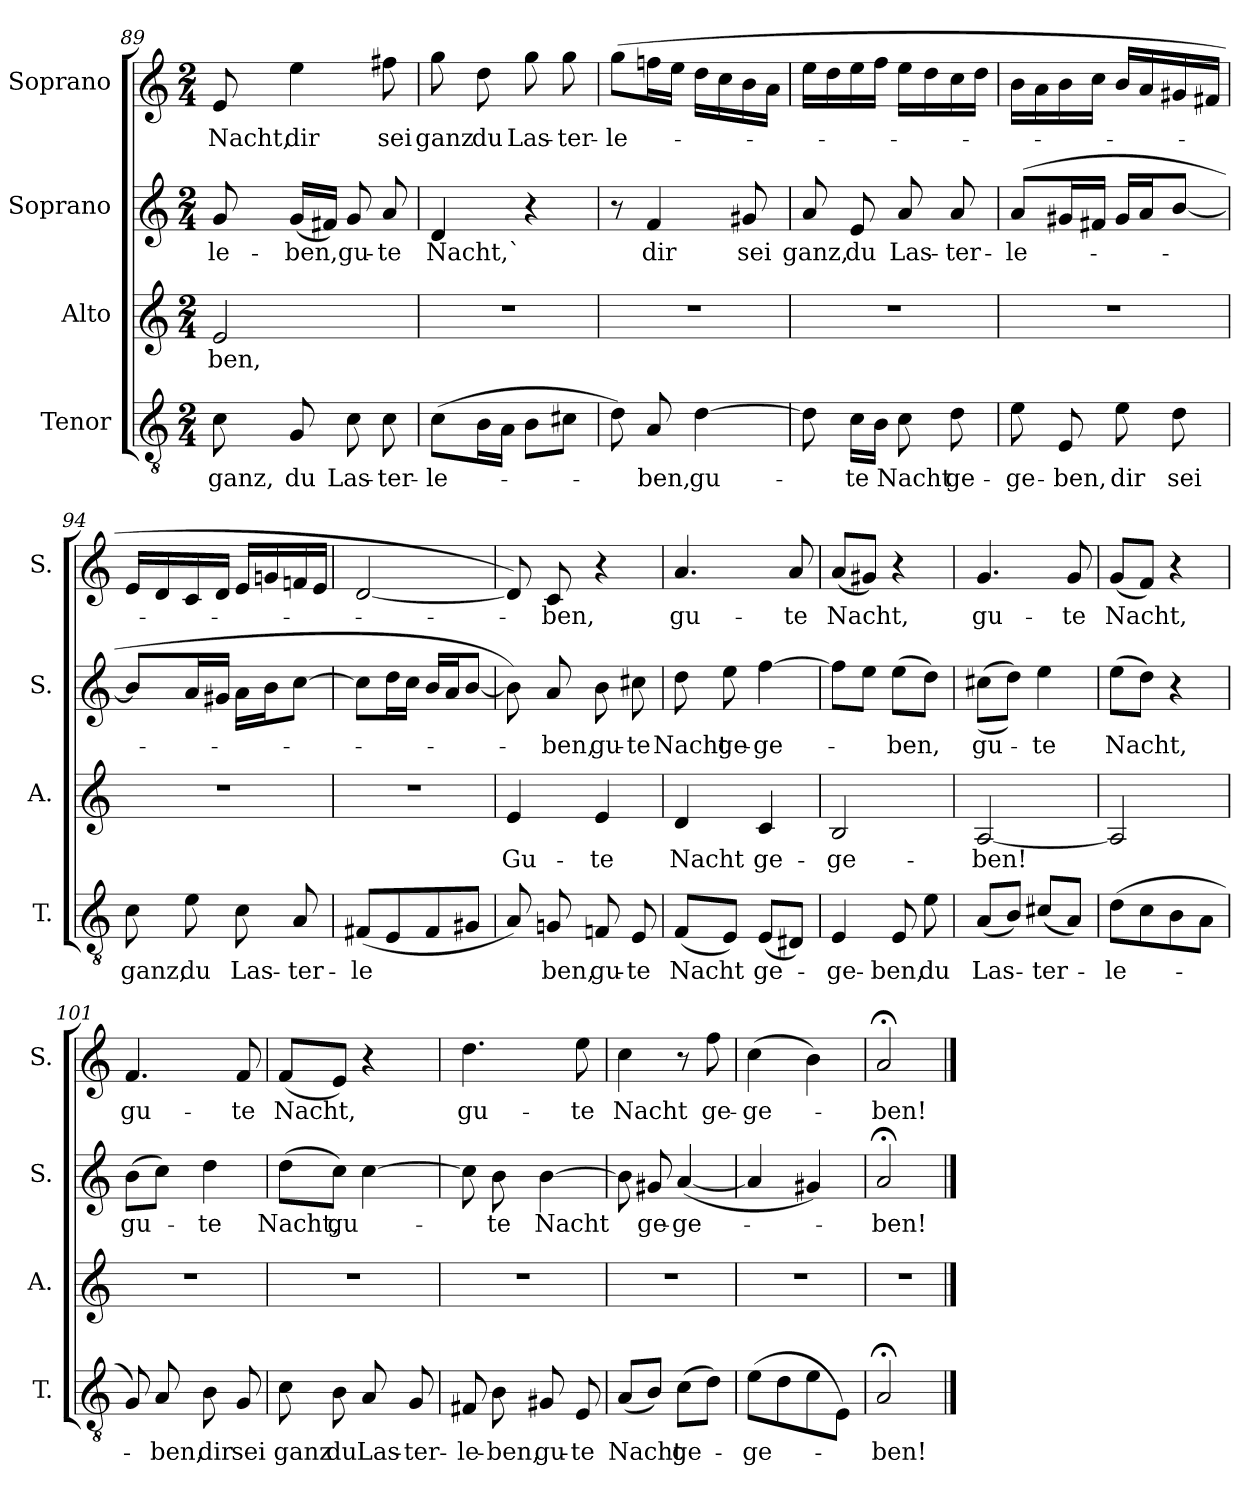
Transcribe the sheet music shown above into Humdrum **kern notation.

**kern	**text	**kern	**text	**kern	**text	**kern	**text
*part4	*part4	*part3	*part3	*part2	*part2	*part1	*part1
*staff4	*staff4	*staff3	*staff3	*staff2	*staff2	*staff1	*staff1
*I"Tenor	*	*I"Alto	*	*I"Soprano	*	*I"Soprano	*
*I'T.	*	*I'A.	*	*I'S.	*	*I'S.	*
*clefGv2	*	*clefG2	*	*clefG2	*	*clefG2	*
*k[]	*	*k[]	*	*k[]	*	*k[]	*
*M2/4	*	*M2/4	*	*M2/4	*	*M2/4	*
=89	=89	=89	=89	=89	=89	=89	=89
!	!LO:LY:b	!	!LO:LY:b	!	!LO:LY:b	!	!LO:LY:b
8c\	ganz,	2e/	-ben,	8g/	-le-	8e/	Nacht,
!	!LO:LY:b	!	!	!	!LO:LY:b	!	!LO:LY:b
8G/	du	.	.	(<16g/LL	-ben,	4ee\	dir
.	.	.	.	16f#X/JJ)	.	.	.
!	!LO:LY:b	!	!	!	!LO:LY:b	!	!
8c\	Las-	.	.	8g/	gu-	.	.
!	!LO:LY:b	!	!	!	!LO:LY:b	!	!LO:LY:b
8c\	-ter-	.	.	8a/	-te	8ff#X\	sei
=90	=90	=90	=90	=90	=90	=90	=90
!	!LO:LY:b	!	!	!	!LO:LY:b	!	!LO:LY:b
(>8c\L	-le-	2r	.	4d/	Nacht,`	8gg\	ganz
!	!	!	!	!	!	!	!LO:LY:b
16B\L	.	.	.	.	.	8dd\	du
16A\JJ	.	.	.	.	.	.	.
!	!	!	!	!	!	!	!LO:LY:b
8B\L	.	.	.	4r	.	8gg\	Las-
!	!	!	!	!	!	!	!LO:LY:b
8c#X\J	.	.	.	.	.	8gg\	-ter-
!!LO:LB:g=z
=91	=91	=91	=91	=91	=91	=91	=91
!	!	!	!	!	!	!	!LO:LY:b
8d\)	.	2r	.	8r	.	(>8gg\L	-le-
!	!LO:LY:b	!	!	!	!LO:LY:b	!	!
8A/	-ben,	.	.	4f/	dir	16ffn\L	.
.	.	.	.	.	.	16ee\JJ	.
!	!LO:LY:b	!	!	!	!	!	!
[4d\	gu-	.	.	.	.	16dd\LL	.
.	.	.	.	.	.	16cc\	.
!	!	!	!	!	!LO:LY:b	!	!
.	.	.	.	8g#X/	sei	16b\	.
.	.	.	.	.	.	16a\JJ	.
=92	=92	=92	=92	=92	=92	=92	=92
!	!	!	!	!	!LO:LY:b	!	!
8d\]	.	2r	.	8a/	ganz,	16ee\LL	.
.	.	.	.	.	.	16dd\	.
!	!LO:LY:b	!	!	!	!LO:LY:b	!	!
16c\LL	-te	.	.	8e/	du	16ee\	.
16B\JJ	.	.	.	.	.	16ff\JJ	.
!	!LO:LY:b	!	!	!	!LO:LY:b	!	!
8c\	Nacht	.	.	8a/	Las-	16ee\LL	.
.	.	.	.	.	.	16dd\	.
!	!LO:LY:b	!	!	!	!LO:LY:b	!	!
8d\	ge-	.	.	8a/	-ter-	16cc\	.
.	.	.	.	.	.	16dd\JJ	.
=93	=93	=93	=93	=93	=93	=93	=93
!	!LO:LY:b	!	!	!	!LO:LY:b	!	!
8e\	-ge-	2r	.	(>8a/L	-le-	16b\LL	.
.	.	.	.	.	.	16a\	.
!	!LO:LY:b	!	!	!	!	!	!
8E/	-ben,	.	.	16g#X/L	.	16b\	.
.	.	.	.	16f#X/JJ	.	16cc\JJ	.
!	!LO:LY:b	!	!	!	!	!	!
8e\	dir	.	.	16g#/LL	.	16b/LL	.
.	.	.	.	16a/J	.	16a/	.
!	!LO:LY:b	!	!	!	!	!	!
8d\	sei	.	.	[8b/J	.	16g#X/	.
.	.	.	.	.	.	16f#X/JJ	.
=94	=94	=94	=94	=94	=94	=94	=94
!	!LO:LY:b	!	!	!	!	!	!
8c\	ganz,	2r	.	8b/L]	.	16e/LL	.
.	.	.	.	.	.	16d/	.
!	!LO:LY:b	!	!	!	!	!	!
8e\	du	.	.	16a/L	.	16c/	.
.	.	.	.	16g#X/JJ	.	16d/JJ	.
!	!LO:LY:b	!	!	!	!	!	!
8c\	Las-	.	.	16a\LL	.	16e/LL	.
.	.	.	.	16b\J	.	16gn/	.
!	!LO:LY:b	!	!	!	!	!	!
8A/	-ter-	.	.	[8cc\J	.	16fn/	.
.	.	.	.	.	.	16e/JJ	.
=95	=95	=95	=95	=95	=95	=95	=95
!	!LO:LY:b	!	!	!	!	!	!
(<8F#X/L	-le-	2r	.	8cc\L]	.	[2d/	.
8E/	.	.	.	16dd\L	.	.	.
.	.	.	.	16cc\JJ	.	.	.
8F#/	.	.	.	16b/LL	.	.	.
.	.	.	.	16a/J	.	.	.
8G#X/J	.	.	.	[8b/J	.	.	.
=96	=96	=96	=96	=96	=96	=96	=96
!	!LO:LY:b	!	!LO:LY:b	!	!	!	!
8A/)	-	4e/	Gu-	8b\])	.	8d/])	.
!	!LO:LY:b	!	!	!	!LO:LY:b	!	!LO:LY:b
8Gn/	ben,	.	.	8a/	-ben,	8c/	-ben,
!	!LO:LY:b	!	!LO:LY:b	!	!LO:LY:b	!	!
8Fn/	gu-	4e/	-te	8b\	gu-	4r	.
!	!LO:LY:b	!	!	!	!LO:LY:b	!	!
8E/	-te	.	.	8cc#X\	-te	.	.
!!LO:LB:g=z
=97	=97	=97	=97	=97	=97	=97	=97
!	!LO:LY:b	!	!LO:LY:b	!	!LO:LY:b	!	!LO:LY:b
(<8F/L	Nacht	4d/	Nacht	8dd\	Nacht	4.a/	gu-
!	!	!	!	!	!LO:LY:b	!	!
8E/J)	.	.	.	8ee\	ge-	.	.
!	!LO:LY:b	!	!LO:LY:b	!	!LO:LY:b	!	!
(<8E/L	ge-	4c/	ge-	[4ff\	-ge-	.	.
!	!	!	!	!	!	!	!LO:LY:b
8D#X/J)	.	.	.	.	.	8a/	-te
=98	=98	=98	=98	=98	=98	=98	=98
!	!LO:LY:b	!	!LO:LY:b	!	!	!	!LO:LY:b
4E/	-ge-	2B/	-ge-	8ff\L]	.	(<8a/L	Nacht,
.	.	.	.	8ee\J	.	8g#X/J)	.
!	!LO:LY:b	!	!	!	!LO:LY:b	!	!
8E/	-ben,	.	.	(>8ee\L	-ben,	4r	.
!	!LO:LY:b	!	!	!	!	!	!
8e\	du	.	.	8dd\J)	.	.	.
=99	=99	=99	=99	=99	=99	=99	=99
!	!LO:LY:b	!	!LO:LY:b	!	!LO:LY:b	!	!LO:LY:b
(<8A/L	Las-	[2A/	-ben!	(>(>8cc#X\L	gu-	4.g/	gu-
8B/J)	.	.	.	8dd\J))	.	.	.
!	!LO:LY:b	!	!	!	!LO:LY:b	!	!
(<8c#X/L	-ter-	.	.	4ee\	-te	.	.
!	!	!	!	!	!	!	!LO:LY:b
8A/J)	.	.	.	.	.	8g/	-te
=100	=100	=100	=100	=100	=100	=100	=100
!	!LO:LY:b	!	!	!	!LO:LY:b	!	!LO:LY:b
(>8d\L	-le-	2A/]	.	(>8ee\L	Nacht,	(<8g/L	Nacht,
8c\	.	.	.	8dd\J)	.	8f/J)	.
8B\	.	.	.	4r	.	4r	.
8A\J	.	.	.	.	.	.	.
=101	=101	=101	=101	=101	=101	=101	=101
!	!	!	!	!	!LO:LY:b	!	!LO:LY:b
8G/)	.	2r	.	(>8b\L	gu-	4.f/	gu-
!	!LO:LY:b	!	!	!	!	!	!
8A/	-ben,	.	.	8cc\J)	.	.	.
!	!LO:LY:b	!	!	!	!LO:LY:b	!	!
8B\	dir	.	.	4dd\	-te	.	.
!	!LO:LY:b	!	!	!	!	!	!LO:LY:b
8G/	sei	.	.	.	.	8f/	-te
=102	=102	=102	=102	=102	=102	=102	=102
!	!LO:LY:b	!	!	!	!LO:LY:b	!	!LO:LY:b
8c\	ganz	2r	.	(>8dd\L	Nacht,	(<8f/L	Nacht,
!	!LO:LY:b	!	!	!	!LO:LY:b	!	!
8B\	du	.	.	8cc\J)	gu-	8e/J)	.
!	!LO:LY:b	!	!	!	!	!	!
8A/	Las-	.	.	[4cc\	.	4r	.
!	!LO:LY:b	!	!	!	!	!	!
8G/	-ter-	.	.	.	.	.	.
=103	=103	=103	=103	=103	=103	=103	=103
!	!LO:LY:b	!	!	!	!	!	!LO:LY:b
8F#X/	-le-	2r	.	8cc\]	.	4.dd\	gu-
!	!LO:LY:b	!	!	!	!LO:LY:b	!	!
8B\	-ben,	.	.	8b\	-te	.	.
!	!LO:LY:b	!	!	!	!LO:LY:b	!	!
8G#X/	gu-	.	.	[4b\	Nacht	.	.
!	!LO:LY:b	!	!	!	!	!	!LO:LY:b
8E/	-te	.	.	.	.	8ee\	-te
=104	=104	=104	=104	=104	=104	=104	=104
!	!LO:LY:b	!	!	!	!	!	!LO:LY:b
(<8A/L	Nacht	2r	.	8b\]	.	4cc\	Nacht
!	!	!	!	!	!LO:LY:b	!	!
8B/J)	.	.	.	8g#X/	ge-	.	.
*	*	*	*	*	*	*MM50	*
!	!LO:LY:b	!	!	!	!LO:LY:b	!	!
(>8c\L	ge-	.	.	(<[4a/	-ge-	8r	.
!	!	!	!	!	!	!	!LO:LY:b
8d\J)	.	.	.	.	.	8ff\	ge-
!!LO:PB:g=z
=105	=105	=105	=105	=105	=105	=105	=105
*	*	*	*	*	*	*MM47	*
!	!LO:LY:b	!	!	!	!	!	!LO:LY:b
*	*	*	*	*	*	*^	*
(>8e\L	-ge-	2r	.	4a/]	.	(>4cc\	8ryy	-ge-
*	*	*	*	*	*	*MM45	*	*
8d\	.	.	.	.	.	.	4.ryy	.
*	*	*	*	*	*	*MM40	*	*
8e\	.	.	.	4g#X/)	.	4b\)	.	.
8E/J)	.	.	.	.	.	.	.	.
=106	=106	=106	=106	=106	=106	=106	=106	=106
!	!LO:LY:b	!	!	!	!LO:LY:b	!	!	!LO:LY:b
*	*	*	*	*	*	*v	*v	*
2A;</	-ben!	2r	.	2a;</	-ben!	2a;</	-ben!
==	==	==	==	==	==	==	==
*-	*-	*-	*-	*-	*-	*-	*-
